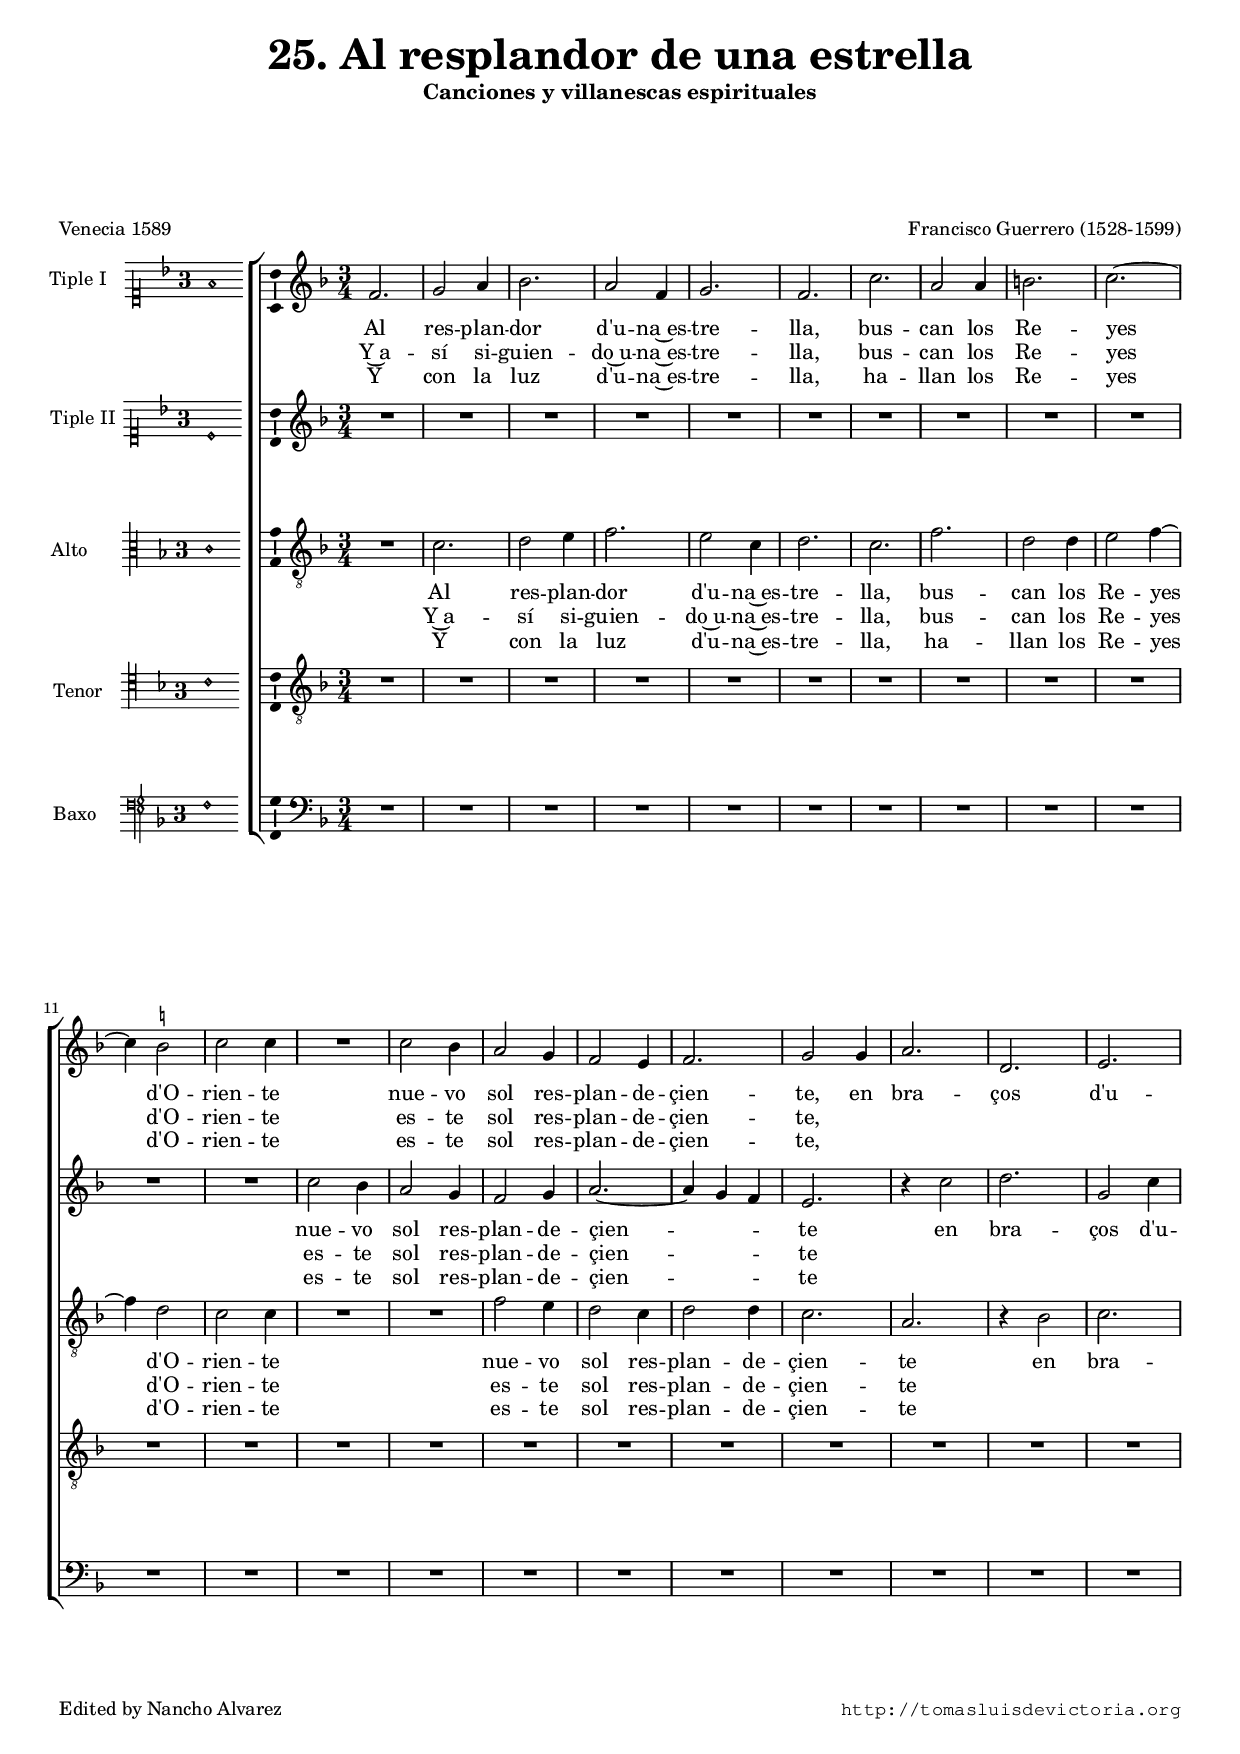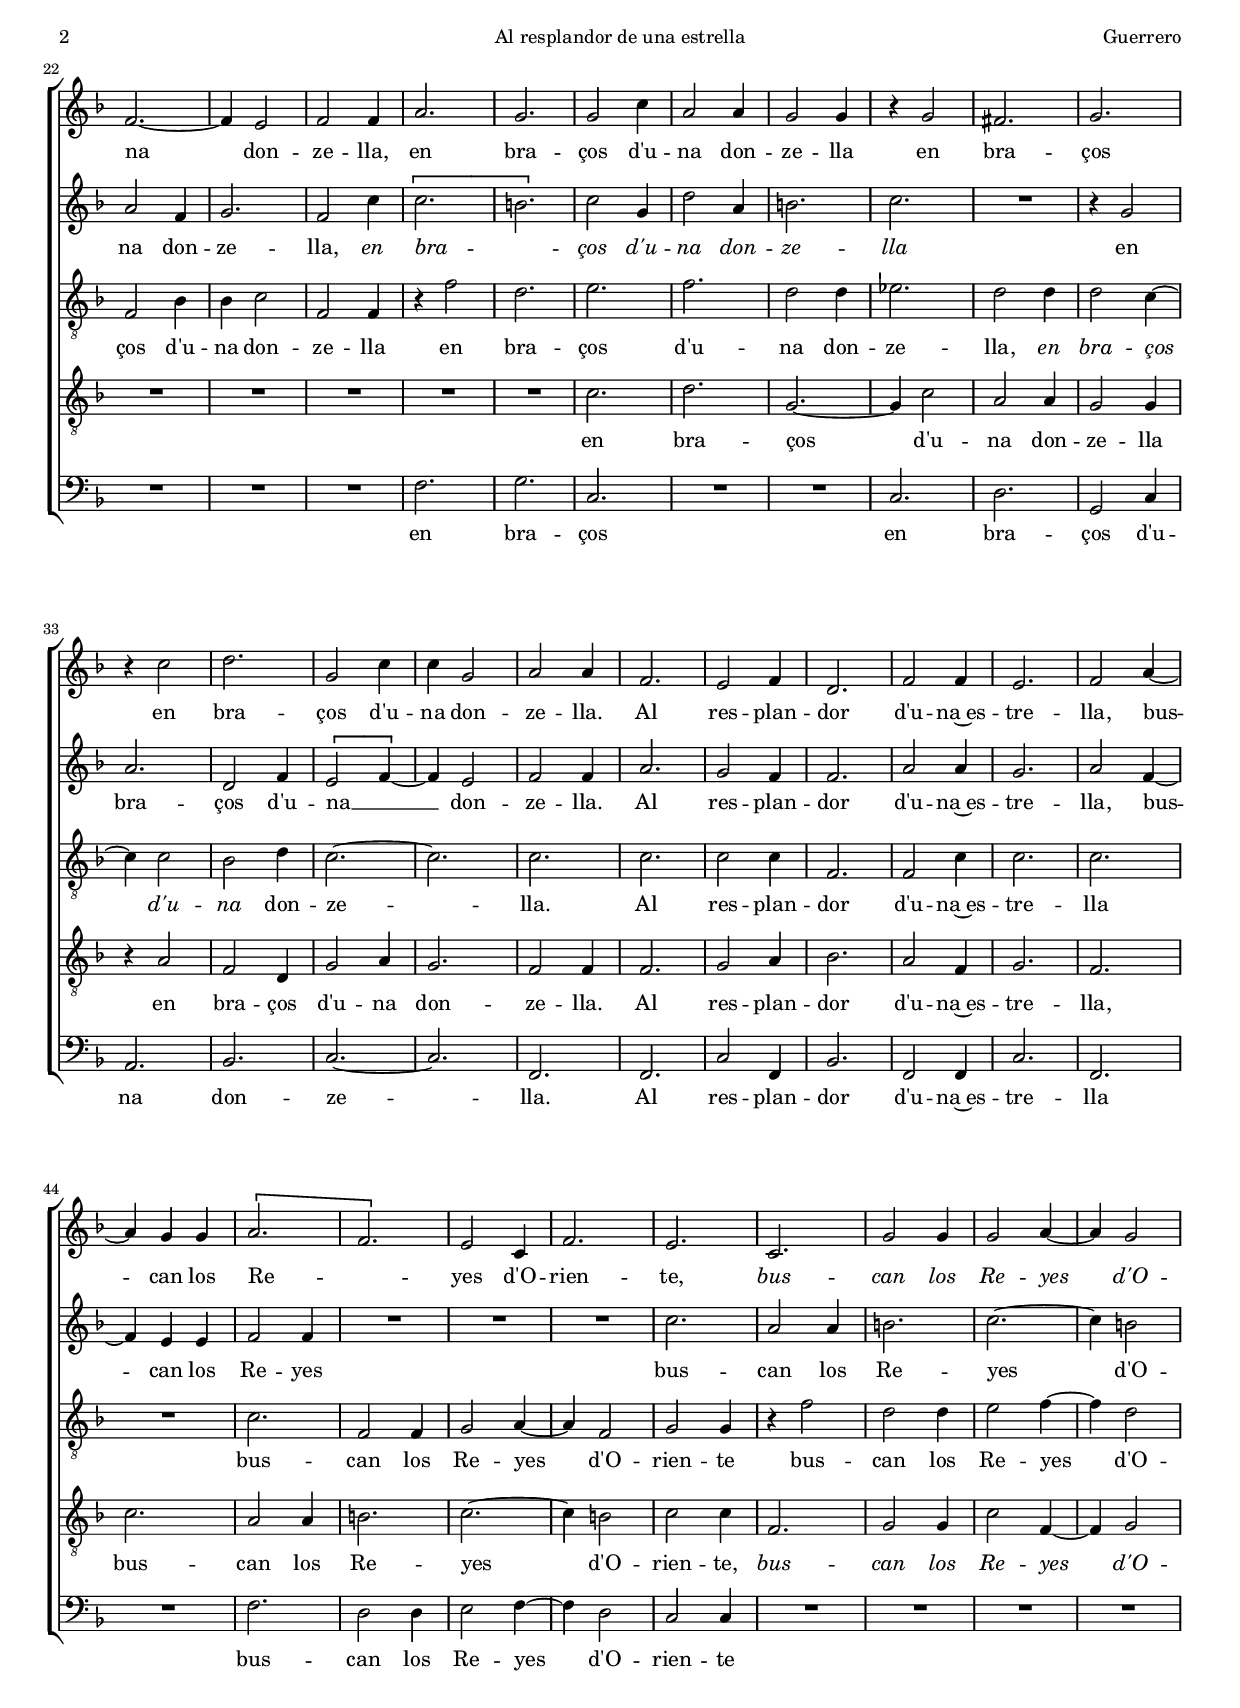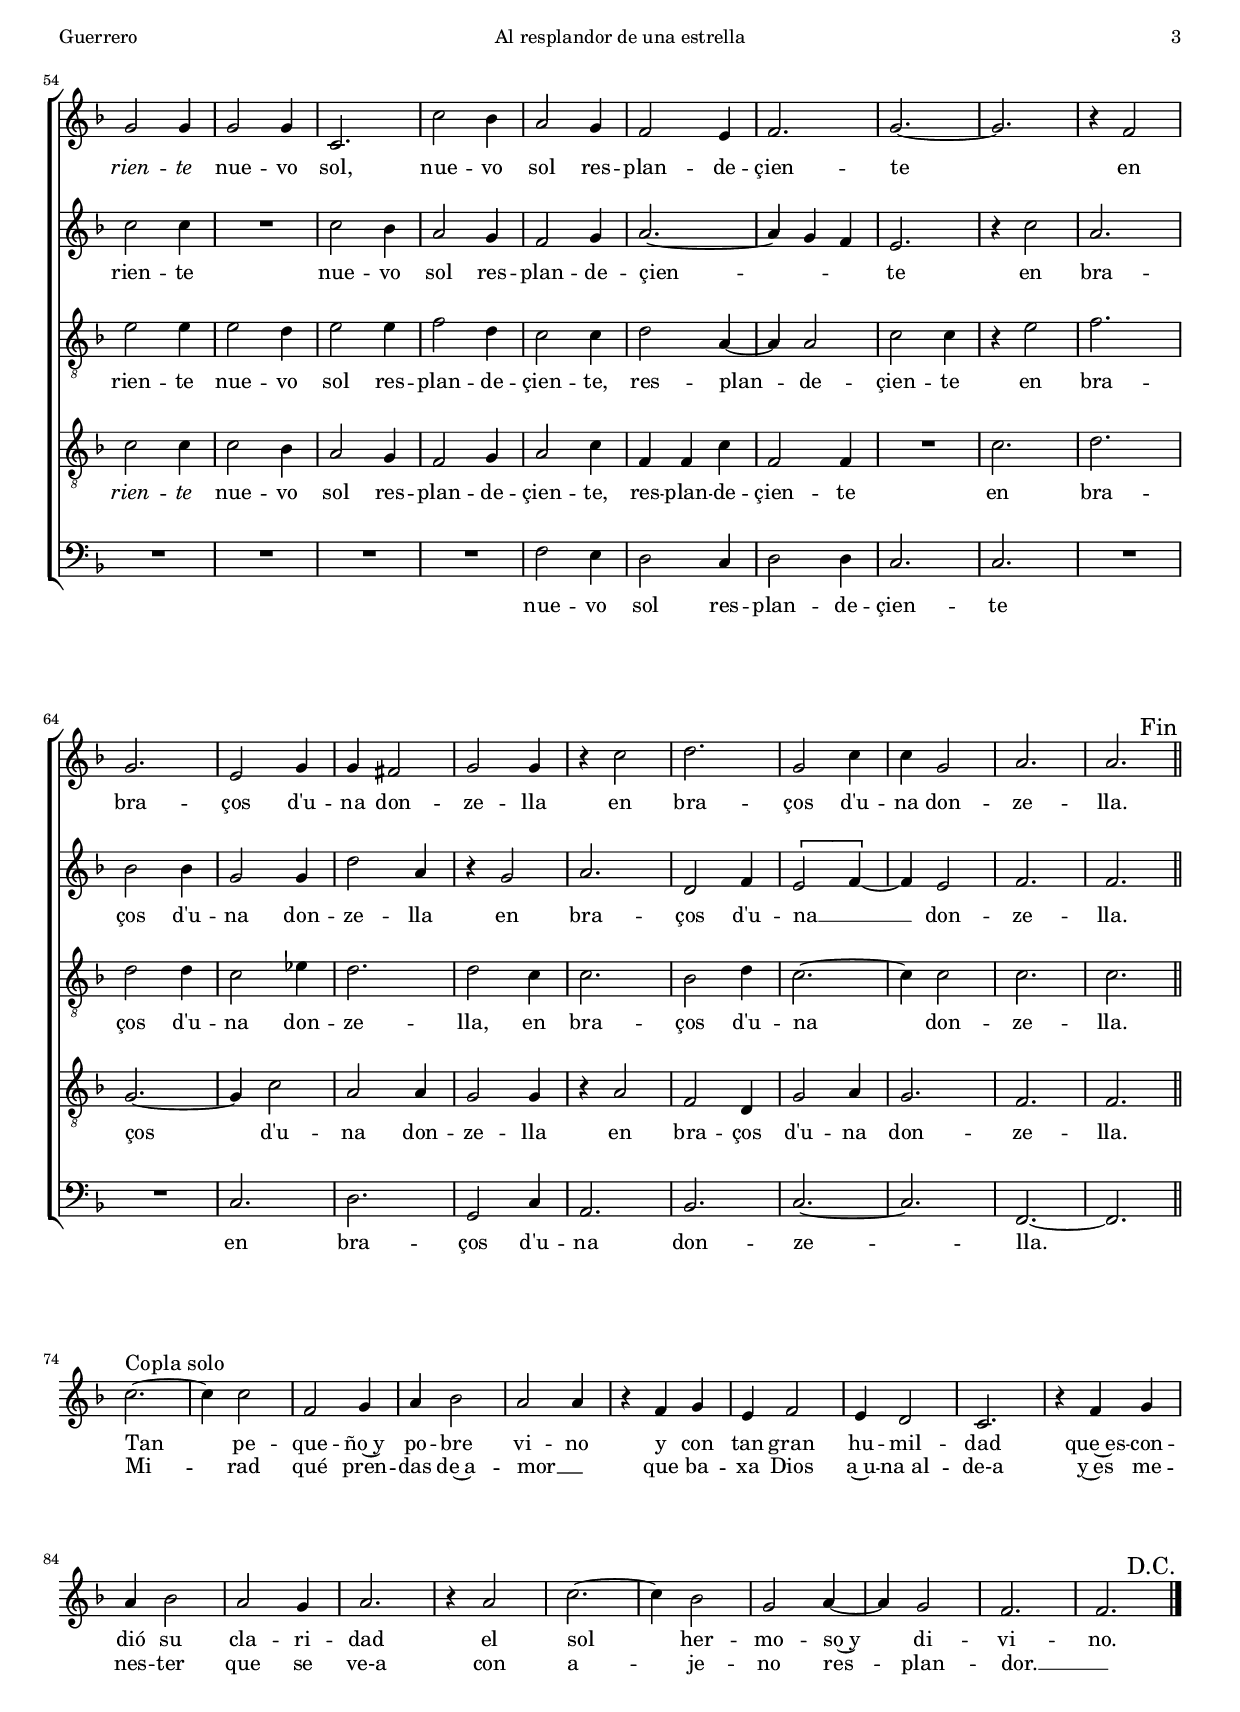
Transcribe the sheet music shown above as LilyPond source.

\version "2.18.0"

#(set-default-paper-size "a4")
#(set-global-staff-size 16.4)
#(ly:set-option 'point-and-click #f)
%mobile -s13.5 -i2.9 -ball

italicas=\override LyricText.font-shape = #'italic
rectas=\override LyricText.font-shape = #'upright
ss=\once \set suggestAccidentals = ##t
incipitwidth = 20
mtempo={\tempo 4 = 100}
mtempob={\tempo 4 = 50}
showMultiRests = { \set Staff.keepAliveInterfaces = #'( rhythmic-grob-interface multi-measure-rest-interface lyric-interface stanza-number-interface percent-repeat-interface) }
hideMultiRests = \unset Staff.keepAliveInterfaces

htitle="Al resplandor de una estrella"
hcomposer="Guerrero"

\header {
	title=\markup{\fontsize #3 "25. Al resplandor de una estrella"}
	subtitle="Canciones y villanescas espirituales"
	subsubtitle=\markup{\null \vspace #4 }
	composer="Francisco Guerrero (1528-1599)"
        pdfauthor=\composer
	%opus="(-)"
	poet=\markup{"Venecia 1589"}
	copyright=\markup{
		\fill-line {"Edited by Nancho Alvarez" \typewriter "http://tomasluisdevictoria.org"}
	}
%	tagline=""
}



%%%%%%%%%%%%%%%%%%%%%%%%%%%%%%%%%%%%%%%%%%%%%%%%%%%%%%%%%%%%%%%%%%%%%%%%%%%%%5

global={\key f \major \time 3/4  \skip 1*3/4*73  \bar "||" \break
        \skip 1*3/4*20 \bar "|."
}

cantus={
	f'2. |
	g'2 a'4 |
	bes'2. |
	a'2 f'4 |
%5
	g'2. |
	f' |
	c'' |
	a'2 a'4 |
	b'2. |
%10
	c'' ~ |
	c''4 \ss b'2 |
	c'' c''4 |
	R1*3/4 |
	c''2 bes'4 |
%15
	a'2 g'4 |
	f'2 e'4 |
	f'2. |
	g'2 g'4 |
	a'2. |
%20
	d' |
	e' |
	f' ~ |
	f'4 e'2 |
	f' f'4 |
%25
	a'2. |
	g' |
	g'2 c''4 |
	a'2 a'4 |
	g'2 g'4 |
%30
	r g'2 |
	fis'2. |
	g' |
	r4 c''2 |
	d''2. |
%35
	g'2 c''4 |
	c'' g'2 | 
	a' a'4 | 
	f'2. |
	e'2 f'4 |
%40
	d'2. |
	f'2 f'4 |
	e'2. |
	f'2 a'4 ~ |
	a' g' g' |
%45
	\[a'2. |
	f'\] |
	e'2 c'4 |
	f'2. |
	e' |
%50
	c' |
	g'2 g'4 |
	g'2 a'4 ~ |
	a' g'2 |
	g' g'4 |
%55
	g'2 g'4 |
	c'2. |
	c''2 bes'4 |
	a'2 g'4 |
	f'2 e'4 |
%60
	f'2. |
	g' ~ |
	g' |
	r4 f'2 |
	g'2. |
%65
	e'2 g'4 |
	g' fis'2 |
	g' g'4 |
	r c''2 |
	d''2. |
%70
	g'2 c''4 |
	c'' g'2 |
	a'2. |
	a'
        \once \override Score.RehearsalMark.break-visibility = #'#(#t #f #f)
        \override Score.RehearsalMark.self-alignment-X = #right
        \mark \markup{"Fin"}
        
        s4*0^\markup{\larger "Copla solo"}
	c''2. ~ |
%75
	c''4 c''2 |
	f' g'4 |
	a' bes'2 |
	a' a'4 |
	r f' g' |
%80
	e' f'2 | 
	e'4 d'2 |
	c'2. | 
	r4 f' g' |
	a' bes'2 |
%85
	a' g'4 |
	a'2. | 
	r4 a'2 |
	c''2. ~ |
	c''4 bes'2 |
%90
	g' a'4 ~ |
	a' g'2 |
	f'2. |
	f'
        \mark \markup{"D.C."}
}

cantusdos={
        \showMultiRests %notablet
	R1*3/4 |
	R1*3/4 |
	R1*3/4 |
	R1*3/4 |
%5
	R1*3/4 |
	R1*3/4 |
	R1*3/4 |
	R1*3/4 |
	R1*3/4 |
%10
	R1*3/4 |
	R1*3/4 |
	R1*3/4 |
	c''2 bes'4 |
	a'2 g'4 |
%15
	f'2 g'4 |
	a'2. ~ |
	a'4 g' f' |
	e'2. |
	r4 c''2 |
%20
	d''2. |
	g'2 c''4 |
	a'2 f'4 |
	g'2. |
	f'2 c''4 |
%25
	\[c''2. |
	b'\] |
	c''2 g'4 |
	d''2 a'4 |
	b'2. |
%30
	c'' |
	R1*3/4 |
	r4 g'2 |
	a'2. |
	d'2 f'4 |
%35
	\[e'2 f'4 ~ \]
	f' e'2 |
	f' f'4 |
	a'2. |
	g'2 f'4 |
%40
	f'2. |
	a'2 a'4 |
	g'2. |
	a'2 f'4 ~ |
	f' e' e' |
%45
	f'2 f'4 |
	R1*3/4 |
	R1*3/4 |
	R1*3/4 |
	c''2. |
%50
	a'2 a'4 |
	b'2. |
	c'' ~ |
	c''4 b'2 |
	c'' c''4 |
%55
	R1*3/4 |
	c''2 bes'4 |
	a'2 g'4 |
	f'2 g'4 |
	a'2. ~ |
%60
	a'4 g' f' |
	e'2. |
	r4 c''2 |
	a'2. |
	bes'2 bes'4 |
%65
	g'2 g'4 |
	d''2 a'4 |
	r g'2 |
	a'2. |
	d'2 f'4 |
%70
	\[e'2 f'4 ~ \]
	f' e'2 |
	f'2. |
	f' |
        \hideMultiRests
}

altus={
	R1*3/4 |
	c'2. |
	d'2 e'4 |
	f'2. |
%5
	e'2 c'4 |
	d'2. |
	c' |
	f' |
	d'2 d'4 |
%10
	e'2 f'4 ~ |
	f' d'2 |
	c' c'4 |
	R1*3/4 |
	R1*3/4 |
%15
	f'2 e'4 |
	d'2 c'4 |
	d'2 d'4 |
	c'2. |
	a |
%20
	r4 bes2 |
	c'2. |
	f2 bes4 |
	bes c'2 |
	f f4 |
%25
	r f'2 |
	d'2. |
	e' |
	f' |
	d'2 d'4 |
%30
	ees'2. |
	d'2 d'4 |
	d'2 c'4 ~ |
	c' c'2 |
	bes d'4 |
%35
	c'2. ~ |
	c' |
	c' |
	c' |
	c'2 c'4 |
%40
	f2. |
	f2 c'4 |
	c'2. |
	c' |
	R1*3/4 |
%45
	c'2. |
	f2 f4 |
	g2 a4 ~ |
	a f2 |
	g g4 |
%50
	r f'2 |
	d' d'4 |
	e'2 f'4 ~ |
	f' d'2 |
	e' e'4 |
%55
	e'2 d'4 |
	e'2 e'4 |
	f'2 d'4 |
	c'2 c'4 |
	d'2 a4 ~ |
%60
	a a2 |
	c' c'4 |
	r e'2 |
	f'2. |
	d'2 d'4 |
%65
	c'2 ees'4 |
	d'2. |
	d'2 c'4 |
	c'2. |
	bes2 d'4 |
%70
	c'2. ~ |
	c'4 c'2 |
	c'2. |
	c' |
        \hideMultiRests
}

tenor={
        \showMultiRests %notablet
	R1*3/4 |
	R1*3/4 |
	R1*3/4 |
	R1*3/4 |
%5
	R1*3/4 |
	R1*3/4 |
	R1*3/4 |
	R1*3/4 |
	R1*3/4 |
%10
	R1*3/4 |
	R1*3/4 |
	R1*3/4 |
	R1*3/4 |
	R1*3/4 |
%15
	R1*3/4 |
	R1*3/4 |
	R1*3/4 |
	R1*3/4 |
	R1*3/4 |
%20
	R1*3/4 |
	R1*3/4 |
	R1*3/4 |
	R1*3/4 |
	R1*3/4 |
%25
	R1*3/4 |
	R1*3/4 |
	c'2. |
	d' |
	g ~ |
%30
	g4 c'2 |
	a a4 |
	g2 g4 |
	r a2 |
	f d4 |
%35
	g2 a4 |
	g2. |
	f2 f4 |
	f2. |
	g2 a4 |
%40
	bes2. |
	a2 f4 |
	g2. |
	f |
	c' |
%45
	a2 a4 |
	b2. |
	c' ~ |
	c'4 b2 |
	c' c'4 |
%50
	f2. |
	g2 g4 |
	c'2 f4 ~ |
	f g2 |
	c' c'4 |
%55
	c'2 bes4 |
	a2 g4 |
	f2 g4 |
	a2 c'4 |
	f f c' |
%60
	f2 f4 |
	R1*3/4 |
	c'2. |
	d' |
	g ~ |
%65
	g4 c'2 |
	a a4 |
	g2 g4 |
	r a2 |
	f d4 |
%70
	g2 a4 |
	g2. |
	f |
	f |
        \hideMultiRests
}

bassus= {
        \showMultiRests %notablet
	R1*3/4 |
	R1*3/4 |
	R1*3/4 |
	R1*3/4 |
%5
	R1*3/4 |
	R1*3/4 |
	R1*3/4 |
	R1*3/4 |
	R1*3/4 |
%10
	R1*3/4 |
	R1*3/4 |
	R1*3/4 |
	R1*3/4 |
	R1*3/4 |
%15
	R1*3/4 |
	R1*3/4 |
	R1*3/4 |
	R1*3/4 |
	R1*3/4 |
%20
	R1*3/4 |
	R1*3/4 |
	R1*3/4 |
	R1*3/4 |
	R1*3/4 |
%25
	f2. |
	g |
	c |
	R1*3/4 |
	R1*3/4 |
%30
	c2. |
	d |
	g,2 c4 |
	a,2. |
	bes, |
%35
	c ~ |
	c |
	f, |
	f, |
	c2 f,4 |
%40
	bes,2. |
	f,2 f,4 |
	c2. |
	f, |
	R1*3/4 |
%45
	f2. |
	d2 d4 |
	e2 f4 ~ |
	f d2 |
	c c4 |
%50
	R1*3/4 |
	R1*3/4 |
	R1*3/4 |
	R1*3/4 |
	R1*3/4 |
%55
	R1*3/4 |
	R1*3/4 |
	R1*3/4 |
	f2 e4 |
	d2 c4 |
%60
	d2 d4 |
	c2. |
	c |
	R1*3/4 |
	R1*3/4 |
%65
	c2. |
	d |
	g,2 c4 |
	a,2. |
	bes, |
%70
	c ~ |
	c |
	f, ~ |
	f, |
        \hideMultiRests
}

textocantus=\lyricmode{
Al res -- plan -- dor d'u -- na~es -- tre -- lla,
bus -- can los Re -- yes _
d'O -- rien -- te
nue -- vo sol res -- plan -- de -- çien -- te,
en bra -- ços d'u -- na _ don -- ze -- lla,
en bra -- ços d'u -- na don -- ze -- lla
en bra -- ços
en bra -- ços d'u -- na don -- ze -- lla.
Al res -- plan -- dor d'u -- na~es -- tre -- lla,
bus -- _ can los Re -- _ yes d'O -- rien -- te,
\italicas
bus -- can los Re -- yes _ d'O -- rien -- te
\rectas
nue -- vo sol,
nue -- vo sol res -- plan -- de -- çien -- te _
en bra -- ços d'u -- na don -- ze -- lla
en bra -- ços d'u -- na don -- ze -- lla.

Tan _ pe -- que -- ño~y po -- bre vi -- no
y con tan gran hu -- mil -- dad
que~es -- con -- dió su cla -- ri -- dad
el sol _ her -- mo -- so~y _ di -- vi -- no.

}
textocantusb=\lyricmode {
Y~a -- sí si -- guien -- do~u -- na~es -- tre -- lla,
bus -- can los Re -- yes _ d'O -- rien -- te
es -- te sol res -- plan -- de -- çien -- te,
"  " _ _ _ _ _ _ _ _ _ _ _ _ _ _ _ _ _ _ _ _ _ _ _ 
_ _ _ _ _ _ _ _ _ _ _ _ _ _ _ _ _ _ _ _ _ _ _ _ _ _ 
_ _ _ _ _ _ _ _ _ _ _ _ _ _ _ _ _ _ _ _ _ _ _ _ _ _ 
_ _ _ _ _ _ _ 
Mi -- _ rad qué pren -- das de~a -- mor __ _
que ba -- xa Dios a~u -- na_al -- de-a
y~es me -- nes -- ter que se ve-a
con a -- _ je -- no res -- _ plan -- dor. __ _
}
textocantusc=\lyricmode {
Y con la luz d'u -- na~es -- tre -- lla,
ha -- llan los Re -- yes _ d'O -- rien -- te
es -- te sol res -- plan -- de -- çien -- te,
}

textocantusdos=\lyricmode{
nue -- vo sol res -- plan -- de -- çien -- _ _ _ te
en bra -- ços d'u -- na don -- ze -- lla,
\italicas
en bra -- _ ços d'u -- na don -- ze -- lla
\rectas
en bra -- ços d'u -- na __ _ _ don -- ze -- lla.
Al res -- plan -- dor d'u -- na~es -- tre -- lla,
bus -- _ can los Re -- yes
bus -- can los Re -- yes _ d'O -- rien -- te
nue -- vo sol res -- plan -- de -- çien -- _ _ _ te
en bra -- ços d'u -- na don -- ze -- lla
en bra -- ços d'u -- na __ _ _ don -- ze -- lla.
}
textocantusdosb=\lyricmode {
es -- te sol res -- plan -- de -- çien -- _ _ _ te
}
textocantusdosc=\lyricmode {
es -- te sol res -- plan -- de -- çien -- _ _ _ te
}

textoaltus=\lyricmode{
Al res -- plan -- dor d'u -- na~es -- tre -- lla,
bus -- can los Re -- yes _ d'O -- rien -- te
nue -- vo sol res -- plan -- de -- çien -- te
en bra -- ços d'u -- na don -- ze -- lla
en bra -- ços d'u -- na don -- ze -- lla,
\italicas
en bra -- ços _ d'u -- na 
\rectas
don -- ze -- _ lla.
Al res -- plan -- dor d'u -- na~es -- tre -- lla
bus -- can los Re -- yes _ d'O -- rien -- te
bus -- can los Re -- yes _ d'O -- rien -- te
nue -- vo sol res -- plan -- de -- çien -- te,
res -- plan -- _ de -- çien -- te
en bra -- ços d'u -- na don -- ze -- lla,
en bra -- ços d'u -- na _ don -- ze -- lla.
}
textoaltusb=\lyricmode {
Y~a -- sí si -- guien -- do~u -- na~es -- tre -- lla,
bus -- can los Re -- yes _ d'O -- rien -- te
es -- te sol res -- plan -- de -- çien -- te
}
textoaltusc=\lyricmode {
Y con la luz d'u -- na~es -- tre -- lla,
ha -- llan los Re -- yes _ d'O -- rien -- te
es -- te sol res -- plan -- de -- çien -- te
}

textotenor=\lyricmode{
en bra -- ços _ d'u -- na don -- ze -- lla
en bra -- ços d'u -- na don -- ze -- lla.
Al res -- plan -- dor d'u -- na~es -- tre -- lla,
bus -- can los Re -- yes _ d'O -- rien -- te,
\italicas
bus -- can los Re -- yes _ d'O -- rien -- te
\rectas
nue -- vo sol res -- plan -- de -- çien -- te,
res -- plan -- de -- çien -- te
en bra -- ços _ d'u -- na don -- ze -- lla
en bra -- ços d'u -- na don -- ze -- lla.
}

textobassus=\lyricmode{
en bra -- ços
en bra -- ços d'u -- na don -- ze -- _ lla.
Al res -- plan -- dor d'u -- na~es -- tre -- lla
bus -- can los Re -- yes _ d'O -- rien -- te
nue -- vo sol res -- plan -- de -- çien -- te
en bra -- ços d'u -- na don -- ze -- _ lla. _
}


incipitcantus=\markup{
	\score{
		{ 
		\set Staff.instrumentName="Tiple I   "
		\override NoteHead.style = #'neomensural
		\override Staff.TimeSignature.style = #'single-digit 
		\cadenzaOn 
		\clef "petrucci-c1"
		\key f \major
		\time 3/4 % lo que pone es C 3
                f'1
		}
        \layout { line-width=\incipitwidth indent = 0 }
        }       
}

incipitcantusdos=\markup{
	\score{
		{ 
		\set Staff.instrumentName="Tiple II "
		\override NoteHead.style = #'neomensural
		\override Staff.TimeSignature.style = #'single-digit
		\cadenzaOn 
		\clef "petrucci-c1"
		\key f \major
		\time 3/4
                c'1
		} 

	\layout { line-width=\incipitwidth indent = 0 }
	}
}

incipitaltus=\markup{
	\score{
		{ 
		\set Staff.instrumentName="Alto      "
		\override NoteHead.style = #'neomensural 
		\override Staff.TimeSignature.style = #'single-digit
		\cadenzaOn 
		\clef "petrucci-c3"
		\key f \major
		\time 3/4
                c'1
		} 
	\layout { line-width=\incipitwidth indent = 0 }
	}
}


incipittenor=\markup{
	\score{
		{ 
		\set Staff.instrumentName="Tenor   "
		\override NoteHead.style = #'neomensural 
		\override Staff.TimeSignature.style = #'single-digit
		\cadenzaOn 
		\clef "petrucci-c4"
		\key f \major
		\time 3/4
                c'1
		} 
	\layout { line-width=\incipitwidth indent=0 }
	}
}

incipitbassus=\markup{
	\score{
		{ 
		\set Staff.instrumentName="Baxo    "
		\override NoteHead.style = #'neomensural
		\override Staff.TimeSignature.style = #'single-digit
		\cadenzaOn 
		\clef "petrucci-f4"
		\key f \major
		\time 3/4
                f1
		} 
	\layout { line-width=\incipitwidth indent = 0 }
	}
}

%\layout {
%       \context {\Voice
%               \remove Ligature_bracket_engraver
%               \consists Mensural_ligature_engraver
%       }
%       line-width=\incipitwidth
%       indent = 0
%}

\score {\transpose c' c'{
\new ChoirStaff<<

	\new Staff <<\global
	\new Voice="v1" {
		\set Staff.instrumentName=\incipitcantus
		\clef "treble"
		\cantus }
	\new Lyrics \lyricsto "v1" {\textocantus }
	\new Lyrics \lyricsto "v1" {\textocantusb }
	\new Lyrics \lyricsto "v1" {\textocantusc }
	>>

	\new Staff <<\global
	\new Voice="v5" {
		\set Staff.instrumentName=\incipitcantusdos
		\clef "treble"
		\cantusdos }
	\new Lyrics \lyricsto "v5" {\textocantusdos }
	\new Lyrics \lyricsto "v5" {\textocantusdosb }
	\new Lyrics \lyricsto "v5" {\textocantusdosc }
	>>

        \new Staff <<\global
	\new Voice="v2" {
		\set Staff.instrumentName=\incipitaltus
		\clef "G_8"
		\altus }
	\new Lyrics \lyricsto "v2" {\textoaltus }
	\new Lyrics \lyricsto "v2" {\textoaltusb }
	\new Lyrics \lyricsto "v2" {\textoaltusc }
	>>
	
	\new Staff <<\global
	\new Voice="v3" {
		\set Staff.instrumentName=\incipittenor
		\clef "G_8"
		\tenor }
	\new Lyrics \lyricsto "v3" {\textotenor }
	>>

	\new Staff <<\global
	\new Voice="v4" {
		\set Staff.instrumentName=\incipitbassus
		\clef "bass"
		\bassus }
	\new Lyrics \lyricsto "v4" {\textobassus }
	>>
	
>>

	} % transpose

\layout{ 
	\context {\Lyrics 
		\override VerticalAxisGroup.staff-affinity = #UP
		\override VerticalAxisGroup.nonstaff-relatedstaff-spacing =
			#'((basic-distance . 0) (minimum-distance . 0) (padding . 1))
		\override LyricText.font-size = #1.2
		\override LyricHyphen.minimum-distance = #0.5
	}
	\context {\Score 
		tempoHideNote = ##t
		\override BarNumber.padding = #2 
	}
	\context {\Voice 
		melismaBusyProperties = #'()
		%autoBeaming = ##f
	}
	\context {\Staff 
                \RemoveEmptyStaves
                \override VerticalAxisGroup.remove-first = ##t
		\override VerticalAxisGroup.staff-staff-spacing =
			#'((basic-distance . 11) (minimum-distance . 0) (padding . 1))
		\consists Ambitus_engraver
		\override LigatureBracket.padding = #1
	}
}

%\midi { \mtempo }

}



\paper{
	evenHeaderMarkup=\markup  \fill-line { \fromproperty #'page:page-number-string \htitle \hcomposer }
	oddHeaderMarkup= \markup  \fill-line { \on-the-fly #not-first-page \hcomposer \on-the-fly #not-first-page \htitle \on-the-fly #not-first-page \fromproperty #'page:page-number-string }
	%system-count=20
	%page-count = 8
	ragged-last-bottom = ##f
	indent=3.4\cm
	system-system-spacing =
	#'((basic-distance . 20) (minimum-distance . 0) (padding . 5))
	top-system-spacing = % header
	#'((basic-distance . 9) (minimum-distance . 0) (padding . 0))
	last-bottom-spacing = % footer
	#'((basic-distance . 12) (minimum-distance . 0) (padding . 0))
	markup-system-spacing.padding = #1.5
}
